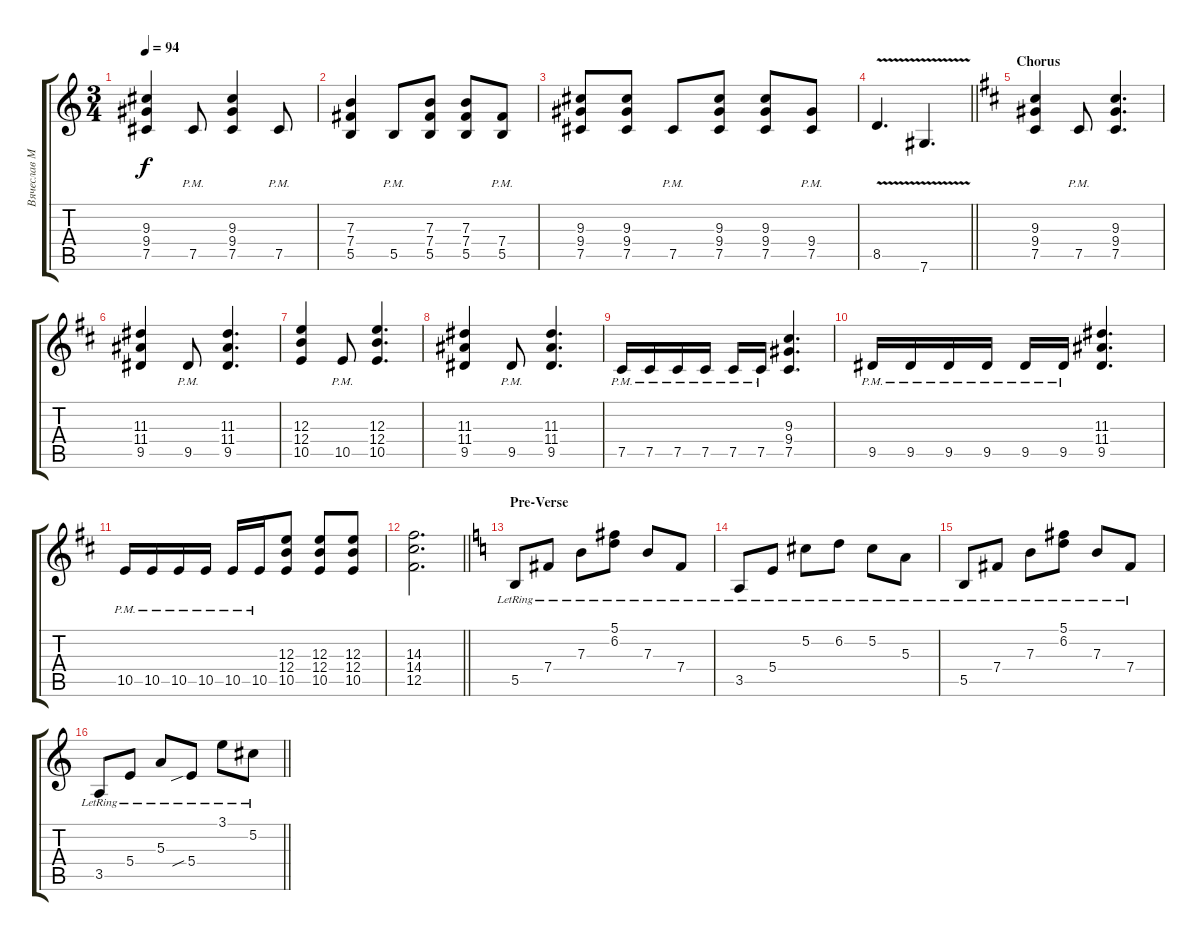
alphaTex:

\track ("Вячеслав Молчанов" "Вячеслав М") {instrument electricguitarclean}
\staff {score tabs}
\tuning (Db4 Ab3 E3 B2 Gb2 Db2) {hide}
\ts (3 4)
\tempo 94
\clef g2
\ks c
(9.3 9.4 7.5).4{dy f} 7.5{pm}.8 (9.3 9.4 7.5).4 7.5{pm}.8 |
(7.3 7.4 5.5).4 5.5{pm}.8 (7.3 7.4 5.5).8 (7.3 7.4 5.5).8 (7.4{pm} 5.5{pm}).8 |
(9.3 9.4 7.5).8 (9.3 9.4 7.5).8 7.5{pm}.8 (9.3 9.4 7.5).8 (9.3 9.4 7.5).8 (9.4{pm} 7.5{pm}).8 |
\barLineRight lightlight
8.5{v}.4{d} 7.6{v}.4{d} |
\section ("" "Chorus")
\ks d
(9.3 9.4 7.5).4 7.5{pm}.8 (9.3 9.4 7.5).4{d} |
(11.3 11.4 9.5).4 9.5{pm}.8 (11.3 11.4 9.5).4{d} |
(12.3 12.4 10.5).4 10.5{pm}.8 (12.3 12.4 10.5).4{d} |
(11.3 11.4 9.5).4 9.5{pm}.8 (11.3 11.4 9.5).4{d} |
7.5{pm}.16 7.5{pm}.16 7.5{pm}.16 7.5{pm}.16 7.5{pm}.16 7.5{pm}.16 (9.3 9.4 7.5).4{d} |
9.5{pm}.16 9.5{pm}.16 9.5{pm}.16 9.5{pm}.16 9.5{pm}.16 9.5{pm}.16 (11.3 11.4 9.5).4{d} |
10.5{pm}.16 10.5{pm}.16 10.5{pm}.16 10.5{pm}.16 10.5{pm}.16 10.5{pm}.16 (12.3 12.4 10.5).8 (12.3 12.4 10.5).8 (12.3 12.4 10.5).8 |
\barLineRight lightlight
(14.3 14.4 12.5).2{d} |
\section ("" "Pre-Verse")
\ks c
5.5{lr}.8{instrument electricguitarclean} 7.4{lr}.8 7.3{lr}.8 (5.1{lr} 6.2{lr}).8 7.3{lr}.8 7.4{lr}.8 |
3.5{lr}.8 5.4{lr}.8 5.2{lr}.8 6.2{lr}.8 5.2{lr}.8 5.3{lr}.8 |
5.5{lr}.8 7.4{lr}.8 7.3{lr}.8 (5.1{lr} 6.2{lr}).8 7.3{lr}.8 7.4{lr}.8 |
\barLineRight lightlight
3.5{lr}.8 5.4{lr}.8 5.3{lr}.8 5.4{sib lr}.8 3.1{lr}.8 5.2{lr}.8
